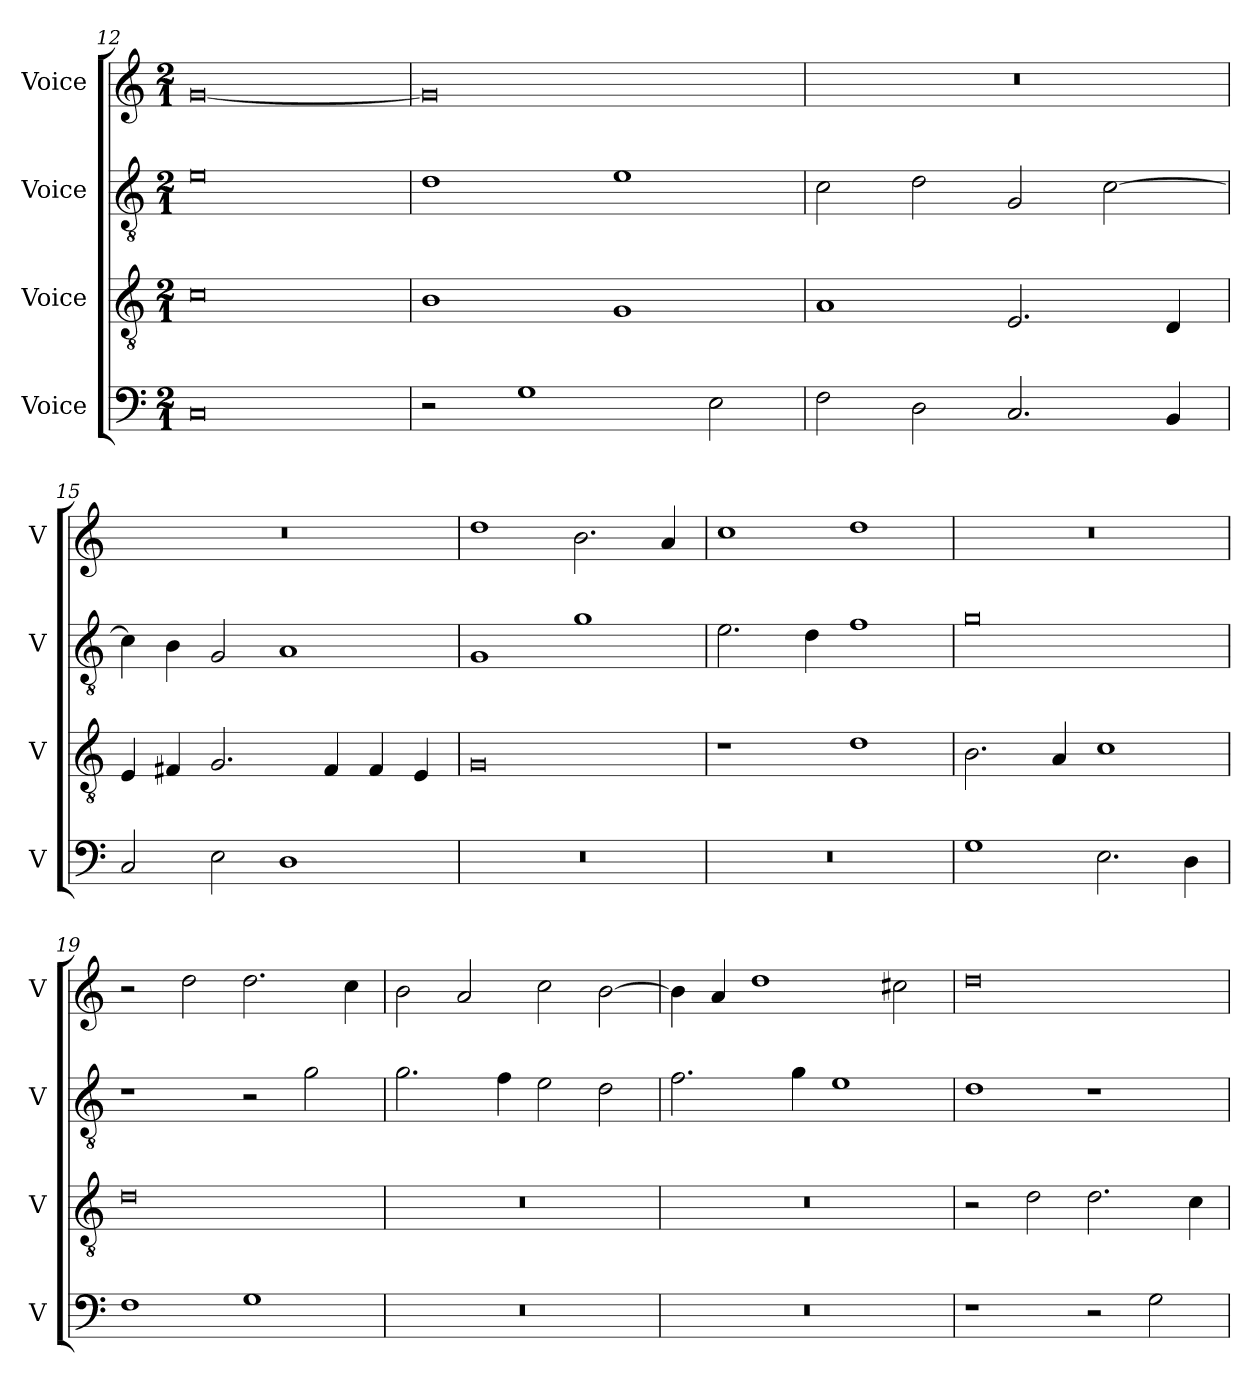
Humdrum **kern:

**kern	**kern	**kern	**kern
*part4	*part3	*part2	*part1
*staff4	*staff3	*staff2	*staff1
*I"Voice	*I"Voice	*I"Voice	*I"Voice
*I'V	*I'V	*I'V	*I'V
*clefF4	*clefGv2	*clefGv2	*clefG2
*k[]	*k[]	*k[]	*k[]
*M2/1	*M2/1	*M2/1	*M2/1
=12	=12	=12	=12
0C	0c	0e	[0g
=13	=13	=13	=13
2r	1B	1d	0g]
1G	.	.	.
.	1G	1e	.
2E\	.	.	.
=14	=14	=14	=14
2F\	1A	2c\	0r
2D\	.	2d\	.
2.C/	2.E/	2G/	.
.	.	[2c\	.
4BB/	4D/	.	.
!!LO:LB:g=z
=15	=15	=15	=15
2C/	4E/	4c\]	0r
.	4F#X/	4B\	.
2E\	2.G/	2G/	.
1D	.	1A	.
.	4F#/	.	.
.	4F#/	.	.
.	4E/	.	.
=16	=16	=16	=16
0r	0G	1G	1dd
.	.	1g	2.b\
.	.	.	4a/
=17	=17	=17	=17
0r	1r	2.e\	1cc
.	.	4d\	.
.	1d	1f	1dd
=18	=18	=18	=18
1G	2.B\	0g	0r
.	4A/	.	.
2.E\	1c	.	.
4D\	.	.	.
=19	=19	=19	=19
1F	0d	1r	2r
.	.	.	2dd\
1G	.	2r	2.dd\
.	.	2g\	.
.	.	.	4cc\
=20	=20	=20	=20
0r	0r	2.g\	2b\
.	.	.	2a/
.	.	4f\	.
.	.	2e\	2cc\
.	.	2d\	[2b\
!!LO:PB:g=z
=21	=21	=21	=21
0r	0r	2.f\	4b\]
.	.	.	4a/
.	.	.	1dd
.	.	4g\	.
.	.	1e	.
.	.	.	2cc#X\
=22	=22	=22	=22
1r	2r	1d	0dd
.	2d\	.	.
2r	2.d\	1r	.
2G\	.	.	.
.	4c\	.	.
=	=	=	=
*-	*-	*-	*-
